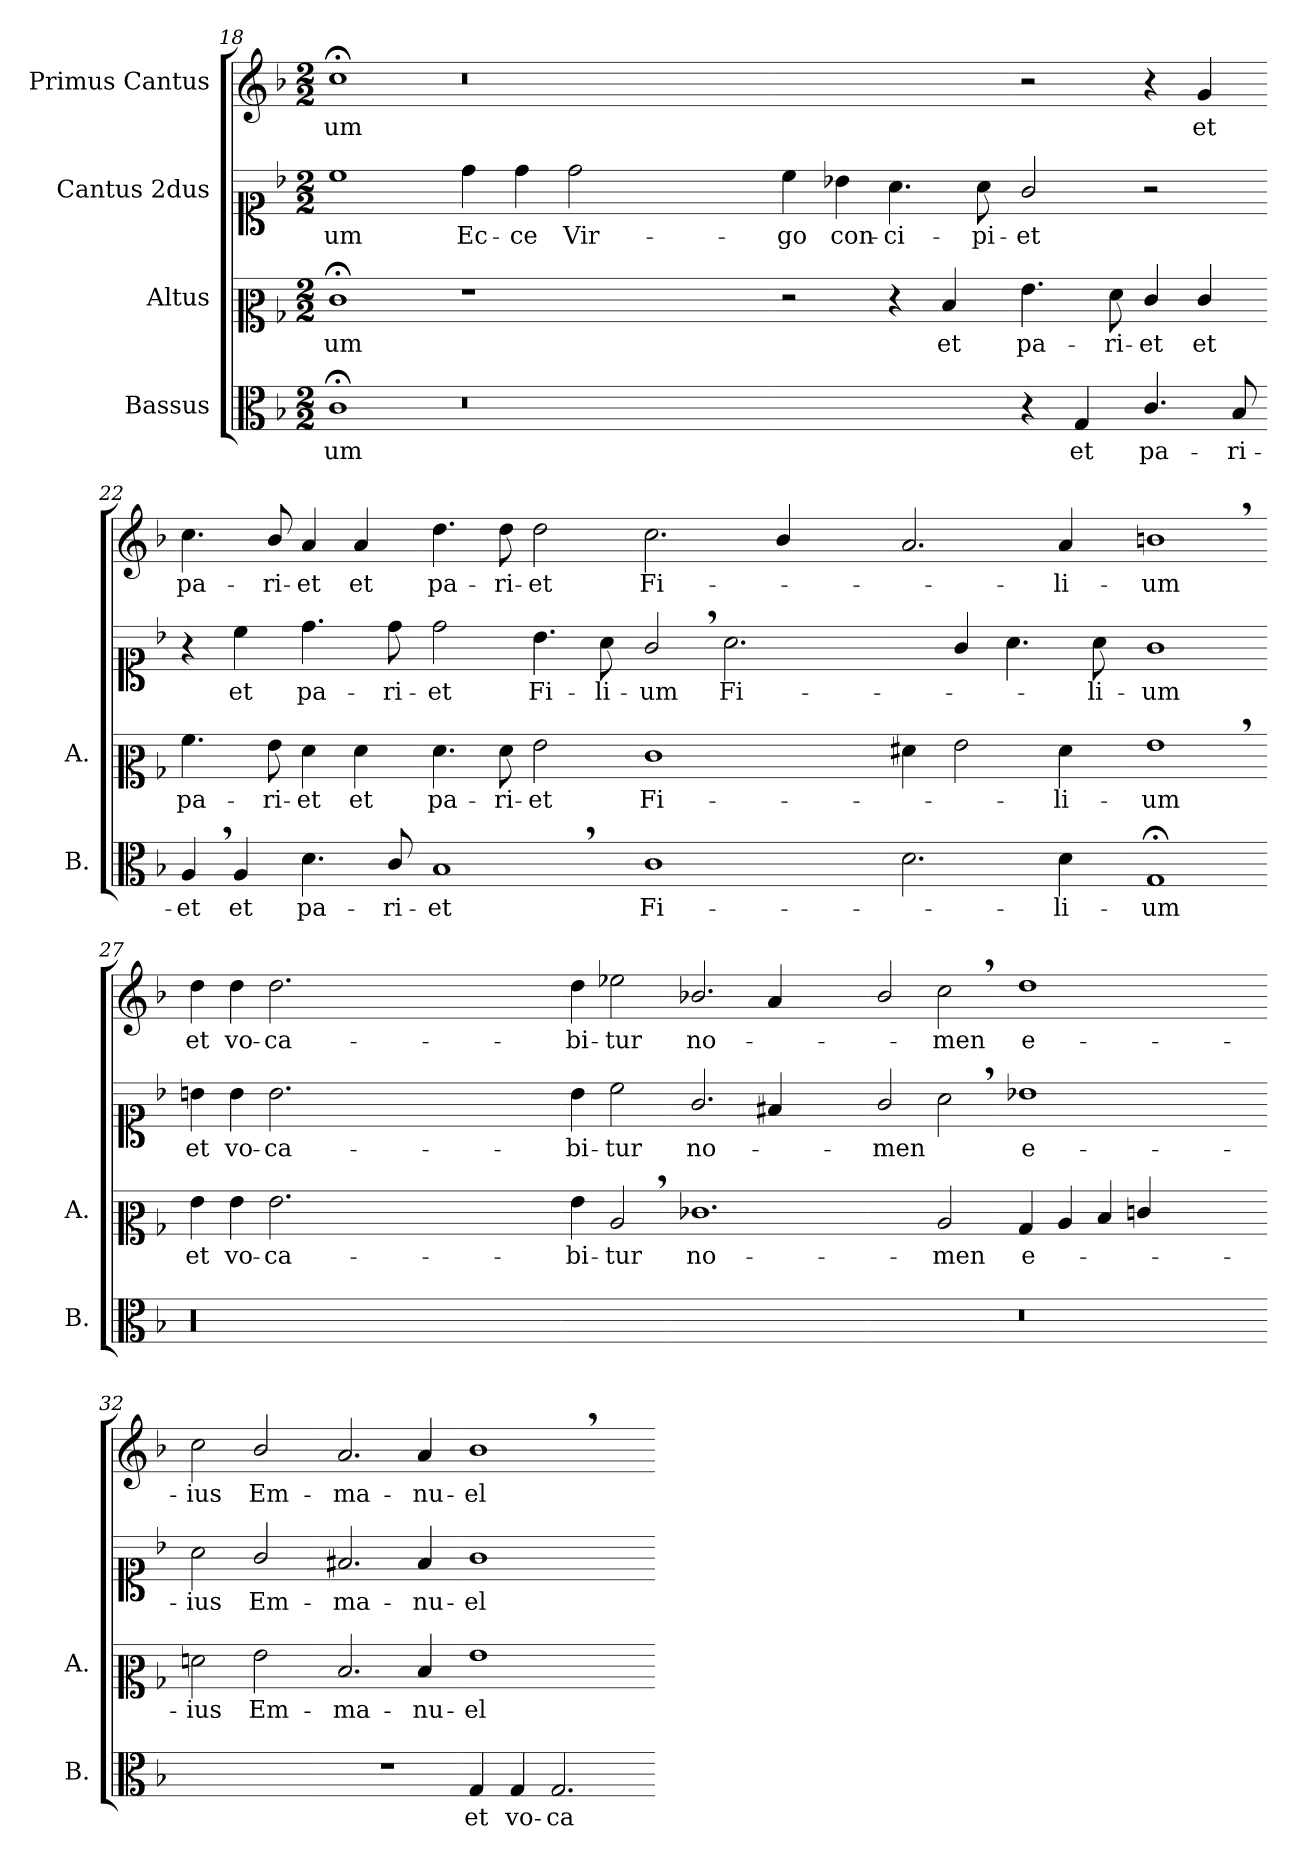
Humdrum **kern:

**kern	**text	**kern	**text	**kern	**text	**kern	**text
*part4	*part4	*part3	*part3	*part2	*part2	*part1	*part1
*staff4	*staff4	*staff3	*staff3	*staff2	*staff2	*staff1	*staff1
*I"Bassus	*	*I"Altus	*	*I"Cantus 2dus	*	*I"Primus Cantus	*
*I'B.	*	*I'A.	*	*	*	*	*
*clefC3	*	*clefC2	*	*clefC1	*	*clefG2	*
*k[b-]	*	*k[b-]	*	*k[b-]	*	*k[b-]	*
*M2/2	*	*M2/2	*	*M2/2	*	*M2/2	*
=18	=18	=18	=18	=18	=18	=18	=18
1c;	-um	1e;	-um	1cc	-um	1cc;<	-um
=19-	=19-	=19-	=19-	=19-	=19-	=19-	=19-
0r	.	1r	.	4dd\	Ec-	0r	.
.	.	.	.	4dd\	-ce	.	.
.	.	.	.	2dd\	Vir-	.	.
.	.	1ryy	.	1ryy	.	.	.
=20-	=20-	=20-	=20-	=20-	=20-	=20-	=20-
1ryy	.	2r	.	4cc\	-go	1ryy	.
.	.	.	.	4b-X\	con-	.	.
.	.	4r	.	4.a\	-ci-	.	.
.	.	4d/	et	.	.	.	.
.	.	.	.	8a\	-pi-	.	.
=21-	=21-	=21-	=21-	=21-	=21-	=21-	=21-
4r	.	4.g\	pa-	2g/	-et	2r	.
4G/	et	.	.	.	.	.	.
.	.	8f\	-ri-	.	.	.	.
4.c/	pa-	4e/	-et	2r	.	4r	.
.	.	4e/	et	.	.	4g/	et
8B-/	-ri-	.	.	.	.	.	.
=22-	=22-	=22-	=22-	=22-	=22-	=22-	=22-
4A,/	-et	4.a\	pa-	4r	.	4.cc\	pa-
4A/	et	.	.	4cc\	et	.	.
.	.	8g\	-ri-	.	.	8b-/	-ri-
4.d\	pa-	4f\	-et	4.dd\	pa-	4a/	-et
.	.	4f\	et	.	.	4a/	et
8c/	-ri-	.	.	8dd\	-ri-	.	.
=23-	=23-	=23-	=23-	=23-	=23-	=23-	=23-
1B-,	-et	4.f\	pa-	2dd\	-et	4.dd\	pa-
.	.	8f\	-ri-	.	.	8dd\	-ri-
.	.	2g\	-et	4.b-\	Fi-	2dd\	-et
.	.	.	.	8a\	-li-	.	.
=24-	=24-	=24-	=24-	=24-	=24-	=24-	=24-
1c	Fi-	1e	Fi-	2g,/	-um	2.cc\	Fi-
.	.	.	.	2.a\	Fi-	.	.
.	.	.	.	.	.	4b-/	.
4ryy	.	4ryy	.	.	.	4ryy	.
=25-	=25-	=25-	=25-	=25-	=25-	=25-	=25-
2.d\	.	4f#X\	.	4ryy	.	2.a/	.
.	.	2g\	.	4g/	.	.	.
.	.	.	.	4.a\	.	.	.
4d\	-li-	4f#\	-li-	.	.	4a/	-li-
.	.	.	.	8a\	-li-	.	.
=26-	=26-	=26-	=26-	=26-	=26-	=26-	=26-
1G;<	-um	1g,	-um	1g	-um	1bn,	-um
=27-	=27-	=27-	=27-	=27-	=27-	=27-	=27-
00r	.	4g\	et	4bn\	et	4dd\	et
.	.	4g\	vo-	4b\	vo-	4dd\	vo-
.	.	2.g\	-ca-	2.b\	-ca-	2.dd\	-ca-
.	.	0ryy	.	0ryy	.	0ryy	.
.	.	2.ryy	.	2.ryy	.	2.ryy	.
=28-	=28-	=28-	=28-	=28-	=28-	=28-	=28-
2.ryy	.	4g\	-bi-	4b\	-bi-	4dd\	-bi-
.	.	2c,/	-tur	2cc\	-tur	2ee-X\	-tur
=29-	=29-	=29-	=29-	=29-	=29-	=29-	=29-
1.ryy	.	1.e-X	no-	2.g/	no-	2.b-X/	no-
.	.	.	.	4f#X/	.	4a/	.
.	.	.	.	2ryy	.	2ryy	.
=30-	=30-	=30-	=30-	=30-	=30-	=30-	=30-
1ryy	.	2ryy	.	2g/	-men	2b-/	.
.	.	2c/	-men	2a,\	.	2cc,\	-men
=31-	=31-	=31-	=31-	=31-	=31-	=31-	=31-
0r	.	4B-/	e-	1b-X	e-	1dd	e-
.	.	4c/	.	.	.	.	.
.	.	4d/	.	.	.	.	.
.	.	4en/	.	.	.	.	.
.	.	1ryy	.	1ryy	.	1ryy	.
=32-	=32-	=32-	=32-	=32-	=32-	=32-	=32-
1ryy	.	2fn\	-ius	2a\	-ius	2cc\	-ius
.	.	2g\	Em-	2g/	Em-	2b-/	Em-
=33-	=33-	=33-	=33-	=33-	=33-	=33-	=33-
1r	.	2.d/	-ma-	2.f#X/	-ma-	2.a/	-ma-
.	.	4d/	-nu-	4f#/	-nu-	4a/	-nu-
=34-	=34-	=34-	=34-	=34-	=34-	=34-	=34-
4G/	et	1g	-el	1g	-el	1b-,	-el
4G/	vo-	.	.	.	.	.	.
2.G/	-ca-	.	.	.	.	.	.
.	.	4ryy	.	4ryy	.	4ryy	.
=-	=-	=-	=-	=-	=-	=-	=-
*-	*-	*-	*-	*-	*-	*-	*-
